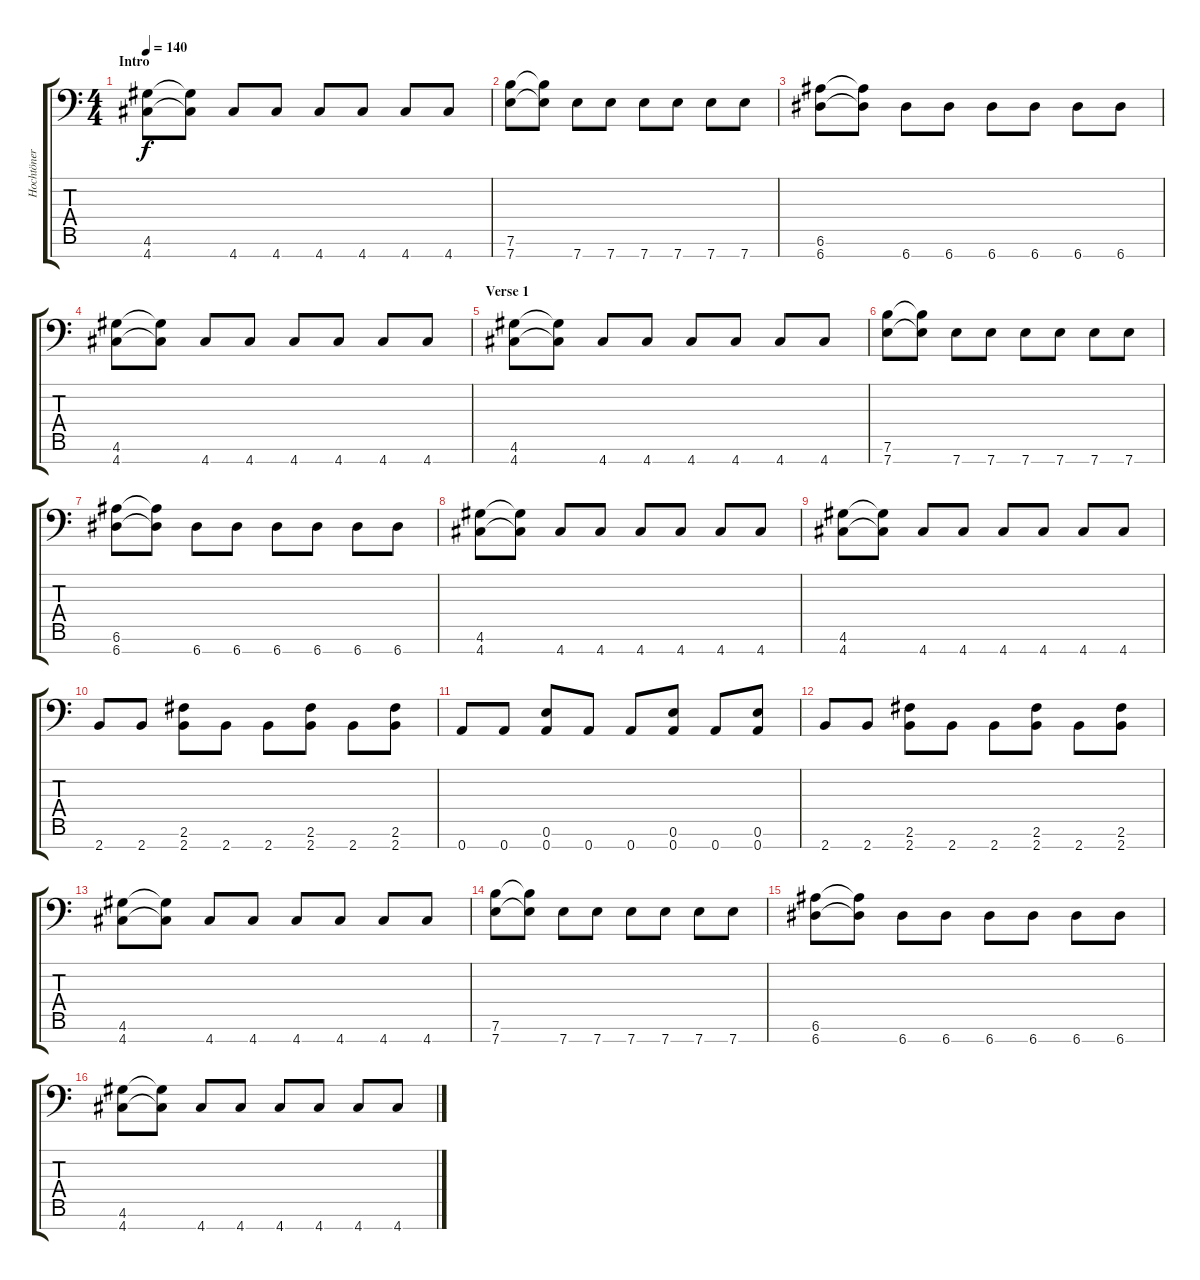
\track ("Hochtöner" "Hochtöner") {instrument distortionguitar}
\staff {score tabs}
\tuning (E4 B3 G3 D3 A2 E2 A1) {hide}
\ts (4 4)
\section ("" "Intro")
\tempo 140
\clef f4
\ks c
(4.6 4.7).8{dy f instrument distortionguitar} (4.6{t} 4.7{t}).8 4.7.8 4.7.8 4.7.8 4.7.8 4.7.8 4.7.8 |
(7.6 7.7).8 (7.6{t} 7.7{t}).8 7.7.8 7.7.8 7.7.8 7.7.8 7.7.8 7.7.8 |
(6.6 6.7).8 (6.6{t} 6.7{t}).8 6.7.8 6.7.8 6.7.8 6.7.8 6.7.8 6.7.8 |
(4.6 4.7).8 (4.6{t} 4.7{t}).8 4.7.8 4.7.8 4.7.8 4.7.8 4.7.8 4.7.8 |
\section ("" "Verse 1")
(4.6 4.7).8 (4.6{t} 4.7{t}).8 4.7.8 4.7.8 4.7.8 4.7.8 4.7.8 4.7.8 |
(7.6 7.7).8 (7.6{t} 7.7{t}).8 7.7.8 7.7.8 7.7.8 7.7.8 7.7.8 7.7.8 |
(6.6 6.7).8 (6.6{t} 6.7{t}).8 6.7.8 6.7.8 6.7.8 6.7.8 6.7.8 6.7.8 |
(4.6 4.7).8 (4.6{t} 4.7{t}).8 4.7.8 4.7.8 4.7.8 4.7.8 4.7.8 4.7.8 |
(4.6 4.7).8 (4.6{t} 4.7{t}).8 4.7.8 4.7.8 4.7.8 4.7.8 4.7.8 4.7.8 |
2.7.8 2.7.8 (2.6 2.7).8 2.7.8 2.7.8 (2.6 2.7).8 2.7.8 (2.6 2.7).8 |
0.7.8 0.7.8 (0.6 0.7).8 0.7.8 0.7.8 (0.6 0.7).8 0.7.8 (0.6 0.7).8 |
2.7.8 2.7.8 (2.6 2.7).8 2.7.8 2.7.8 (2.6 2.7).8 2.7.8 (2.6 2.7).8 |
(4.6 4.7).8 (4.6{t} 4.7{t}).8 4.7.8 4.7.8 4.7.8 4.7.8 4.7.8 4.7.8 |
(7.6 7.7).8 (7.6{t} 7.7{t}).8 7.7.8 7.7.8 7.7.8 7.7.8 7.7.8 7.7.8 |
(6.6 6.7).8 (6.6{t} 6.7{t}).8 6.7.8 6.7.8 6.7.8 6.7.8 6.7.8 6.7.8 |
(4.6 4.7).8 (4.6{t} 4.7{t}).8 4.7.8 4.7.8 4.7.8 4.7.8 4.7.8 4.7.8
